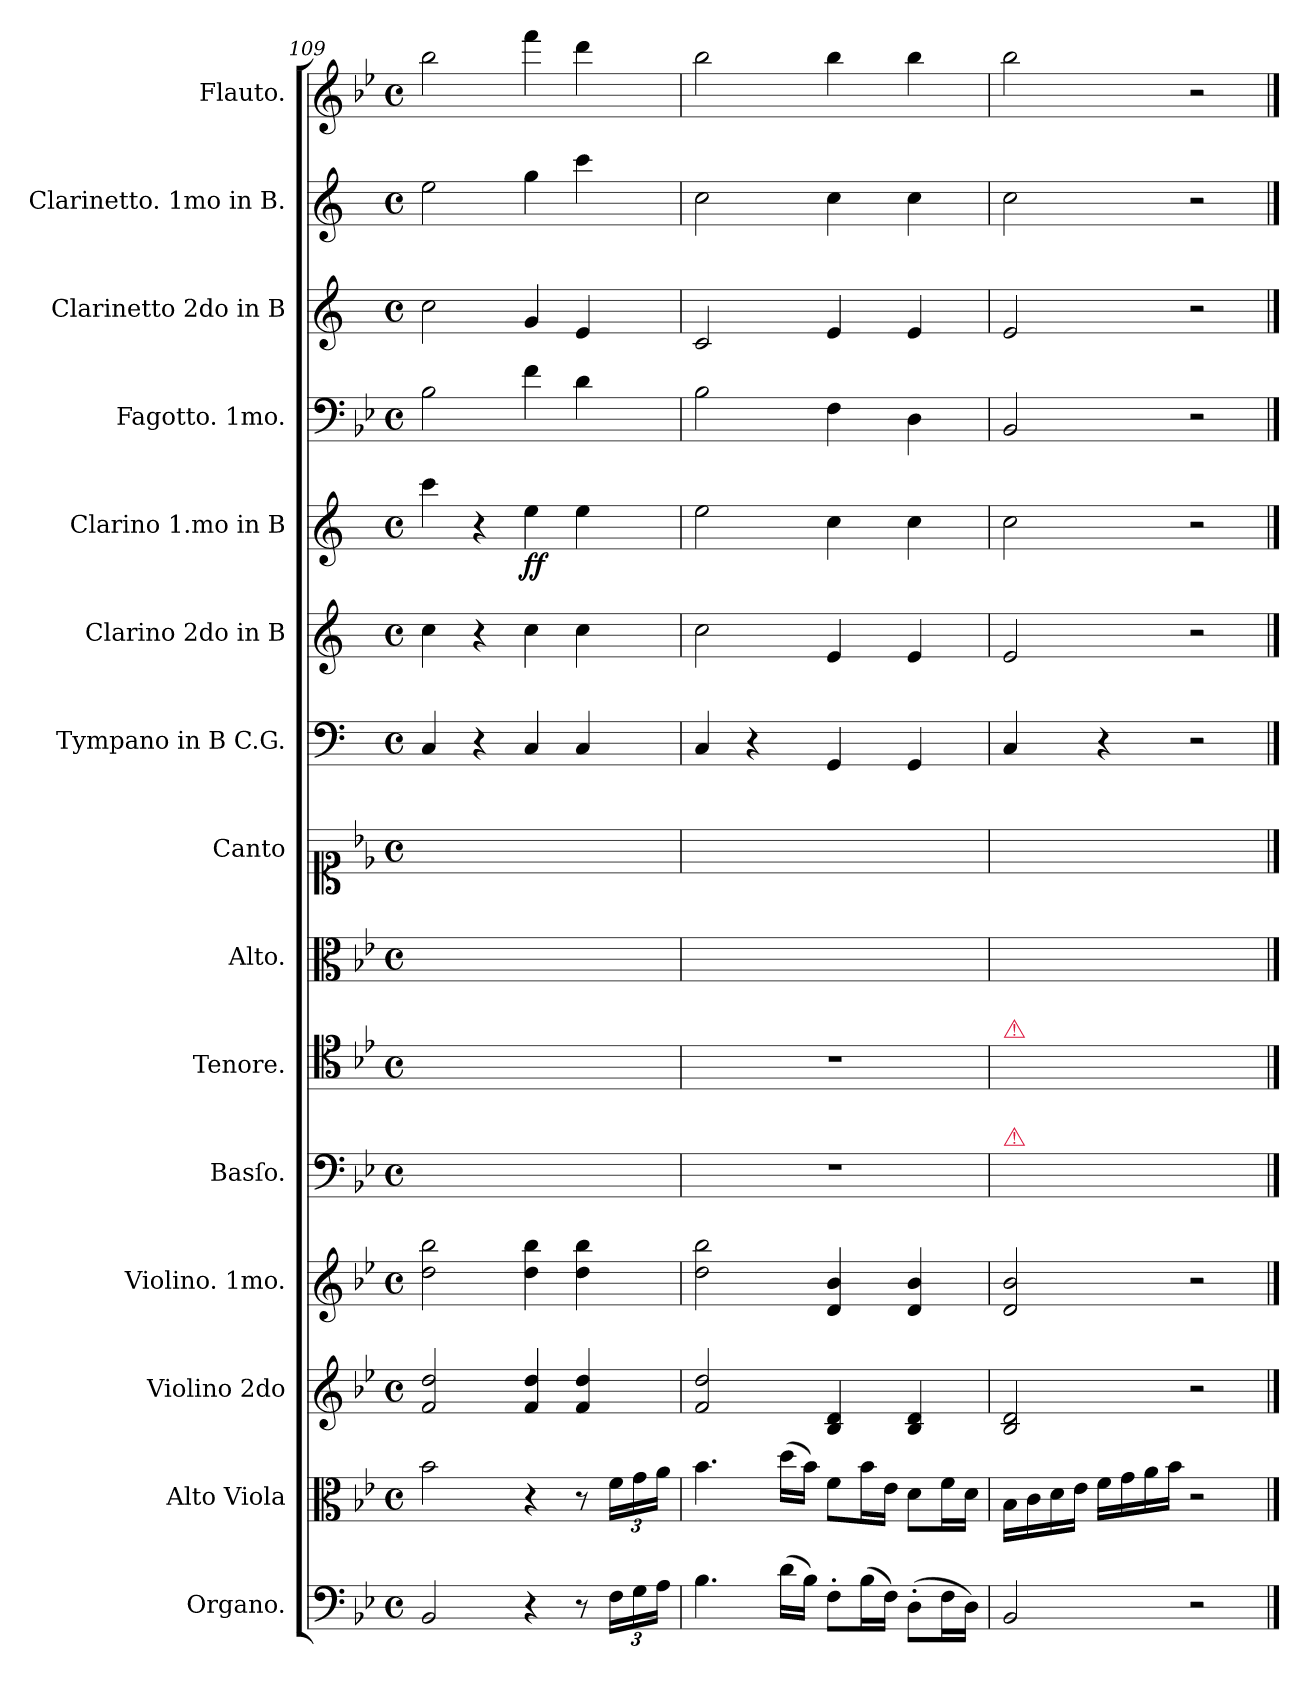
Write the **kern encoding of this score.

**kern	**kern	**kern	**kern	**kern	**kern	**kern	**kern	**kern	**dynam	**kern	**dynam	**kern	**dynam	**kern	**kern	**kern	**kern
*part15	*part14	*part13	*part12	*part11	*part10	*part9	*part8	*part7	*part7	*part6	*part6	*part5	*part5	*part4	*part3	*part2	*part1
*staff15	*staff14	*staff13	*staff12	*staff11	*staff10	*staff9	*staff8	*staff7	*staff7	*staff6	*staff6	*staff5	*staff5	*staff4	*staff3	*staff2	*staff1
*I"Organo.	*I"Alto Viola	*I"Violino 2do	*I"Violino. 1mo.	*I"Basſo.	*I"Tenore.	*I"Alto.	*I"Canto	*I"Tympano in B C.G.	*	*I"Clarino 2do in B	*	*I"Clarino 1.mo in B	*	*I"Fagotto. 1mo.	*I"Clarinetto 2do in B	*I"Clarinetto. 1mo in B.	*I"Flauto.
*I'org	*I'a-vla	*I'vl 2	*I'vl 1	*I'B	*I'T	*I'A	*	*	*	*	*	*	*	*I'fag	*	*	*I'fl
*clefF4	*clefC3	*clefG2	*clefG2	*clefF4	*clefC4	*clefC3	*clefC1	*clefF4	*	*clefG2	*	*clefG2	*	*clefF4	*clefG2	*clefG2	*clefG2
*	*	*	*	*	*	*	*	*ITrd1c2	*	*ITrd1c2	*	*ITrd1c2	*	*	*ITrd1c2	*ITrd1c2	*
*k[b-e-]	*k[b-e-]	*k[b-e-]	*k[b-e-]	*k[b-e-]	*k[b-e-]	*k[b-e-]	*k[b-e-]	*k[b-e-]	*	*k[b-e-]	*	*k[b-e-]	*	*k[b-e-]	*k[b-e-]	*k[b-e-]	*k[b-e-]
*B-:	*B-:	*B-:	*B-:	*B-:	*B-:	*B-:	*B-:	*B-:	*	*B-:	*	*B-:	*	*B-:	*B-:	*B-:	*B-:
*M4/4	*M4/4	*M4/4	*M4/4	*M4/4	*M4/4	*M4/4	*M4/4	*M4/4	*	*M4/4	*	*M4/4	*	*M4/4	*M4/4	*M4/4	*M4/4
*met(c)	*met(c)	*met(c)	*met(c)	*met(c)	*met(c)	*met(c)	*met(c)	*met(c)	*	*met(c)	*	*met(c)	*	*met(c)	*met(c)	*met(c)	*met(c)
=109	=109	=109	=109	=109	=109	=109	=109	=109	=109	=109	=109	=109	=109	=109	=109	=109	=109
2BB-/	2b-\	2f/ 2dd/	2dd\ 2bb-\	1ryy	1ryy	1ryy	1ryy	4BB-/	.	4b-\	.	4bb-\	.	2B-\	2b-\	2dd\	2bb-\
.	.	.	.	.	.	.	.	4r	.	4r	.	4r	.	.	.	.	.
!	!	!	!	!	!	!	!	!	!LO:DY:rj	!	!LO:DY:rj	!	!	!	!	!	!
4r	4r	4f/ 4dd/	4dd\ 4bb-\	.	.	.	.	4BB-/	for	4b-\	ffor	4dd\	ff	4f\	4f/	4ff\	4fff\
8r	8r	4f/ 4dd/	4dd\ 4bb-\	.	.	.	.	4BB-/	.	4b-\	.	4dd\	.	4d\	4d/	4bb-\	4ddd\
24F\LL	24f\LL	.	.	.	.	.	.	.	.	.	.	.	.	.	.	.	.
24G\	24g\	.	.	.	.	.	.	.	.	.	.	.	.	.	.	.	.
24A\JJ	24a\JJ	.	.	.	.	.	.	.	.	.	.	.	.	.	.	.	.
=110	=110	=110	=110	=110	=110	=110	=110	=110	=110	=110	=110	=110	=110	=110	=110	=110	=110
4.B-\	4.b-\	2f/ 2dd/	2dd\ 2bb-\	1r	1r	1ryy	1ryy	4BB-/	.	2b-\	.	2dd\	.	2B-\	2B-/	2b-\	2bb-\
.	.	.	.	.	.	.	.	4r	.	.	.	.	.	.	.	.	.
(16d\LL	(16dd\LL	.	.	.	.	.	.	.	.	.	.	.	.	.	.	.	.
16B-\JJ)	16b-\JJ)	.	.	.	.	.	.	.	.	.	.	.	.	.	.	.	.
8F'\L	8f\L	4B-/ 4d/	4d/ 4b-/	.	.	.	.	4FF/	.	4d/	.	4b-\	.	4F\	4d/	4b-\	4bb-\
(16B-\L	16b-\L	.	.	.	.	.	.	.	.	.	.	.	.	.	.	.	.
16F\JJ)	16e-\JJ	.	.	.	.	.	.	.	.	.	.	.	.	.	.	.	.
(8D'\L	8d\L	4B-/ 4d/	4d/ 4b-/	.	.	.	.	4FF/	.	4d/	.	4b-\	.	4D\	4d/	4b-\	4bb-\
16F\L	16f\L	.	.	.	.	.	.	.	.	.	.	.	.	.	.	.	.
16D\JJ)	16d\JJ	.	.	.	.	.	.	.	.	.	.	.	.	.	.	.	.
=111	=111	=111	=111	=111	=111	=111	=111	=111	=111	=111	=111	=111	=111	=111	=111	=111	=111
!	!	!	!	!	!LO:TX:a:color=crimson:t=⚠	!	!	!	!	!	!	!	!	!	!	!	!
!	!	!	!	!LO:TX:a:color=crimson:t=⚠	!	!	!	!	!	!	!	!	!	!	!	!	!
2BB-/	16B-\LL	2B-/ 2d/	2d/ 2b-/	1ryy	1ryy	1ryy	1ryy	4BB-/	.	2d/	.	2b-\	.	2BB-/	2d/	2b-\	2bb-\
.	16c\	.	.	.	.	.	.	.	.	.	.	.	.	.	.	.	.
.	16d\	.	.	.	.	.	.	.	.	.	.	.	.	.	.	.	.
.	16e-\JJ	.	.	.	.	.	.	.	.	.	.	.	.	.	.	.	.
.	16f\LL	.	.	.	.	.	.	4r	.	.	.	.	.	.	.	.	.
.	16g\	.	.	.	.	.	.	.	.	.	.	.	.	.	.	.	.
.	16a\	.	.	.	.	.	.	.	.	.	.	.	.	.	.	.	.
.	16b-\JJ	.	.	.	.	.	.	.	.	.	.	.	.	.	.	.	.
2r	2r	2r	2r	.	.	.	.	2r	.	2r	.	2r	.	2r	2r	2r	2r
==	==	==	==	==	==	==	==	==	==	==	==	==	==	==	==	==	==
*-	*-	*-	*-	*-	*-	*-	*-	*-	*-	*-	*-	*-	*-	*-	*-	*-	*-
